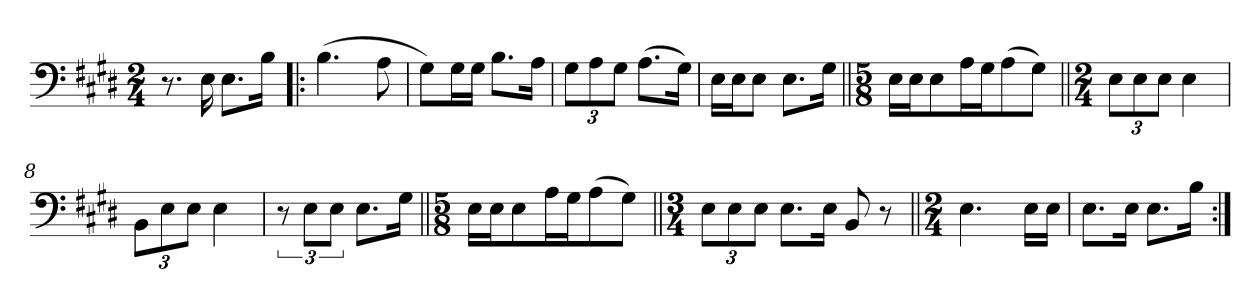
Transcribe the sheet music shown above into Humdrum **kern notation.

**kern
*part1
*staff1
*clefF4
*k[f#c#g#d#]
*M2/4
=1
8.r
16E\
8.E\L
16B\Jk
=2!|:
(4.B\
8A\
=3
8G#\L)
16G#\L
16G#\JJ
8.B\L
16A\Jk
=4
12G#\L
12A\
12G#\J
(8.A\L
16G#\Jk)
=5
16E\LL
16E\J
8E\J
8.E\L
16G#\Jk
=6||
*M5/8
16E\LL
16E\J
8E\
16A\L
16G#\J
(8A\
8G#\J)
=7||
*M2/4
12E\L
12E\
12E\J
4E\
=8
12BB\L
12E\
12E\J
4E\
=9
12r
12E\L
12E\J
8.E\L
16G#\Jk
=10||
*M5/8
16E\LL
16E\J
8E\
16A\L
16G#\J
(8A\
8G#\J)
=11||
*M3/4
12E\L
12E\
12E\J
8.E\L
16E\Jk
8BB/
8r
=12||
*M2/4
4.E\
16E\LL
16E\JJ
=13
8.E\L
16E\Jk
8.E\L
16B\Jk
=:|!
*-
